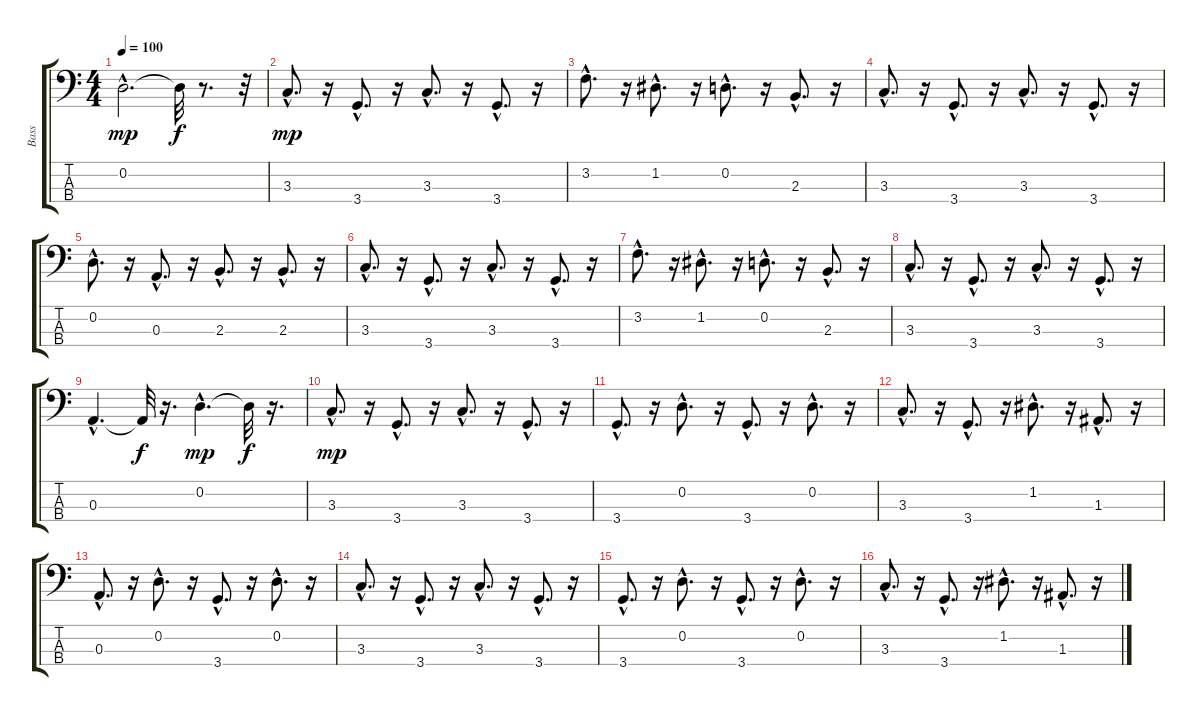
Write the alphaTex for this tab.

\track ("Bass" "Bass") {instrument electricbassfinger}
\staff {score tabs}
\tuning (G2 D2 A1 E1) {hide}
\ts (4 4)
\tempo 100
\clef f4
\ks c
0.2{hac}.2{d dy mp} 0.2{t}.32{dy f} r.8{d} r.32 |
3.3{hac}.8{d dy mp} r.16 3.4{hac}.8{d} r.16 3.3{hac}.8{d} r.16 3.4{hac}.8{d} r.16 |
3.2{hac}.8{d} r.16 1.2{hac}.8{d} r.16 0.2{hac}.8{d} r.16 2.3{hac}.8{d} r.16 |
3.3{hac}.8{d} r.16 3.4{hac}.8{d} r.16 3.3{hac}.8{d} r.16 3.4{hac}.8{d} r.16 |
0.2{hac}.8{d} r.16 0.3{hac}.8{d} r.16 2.3{hac}.8{d} r.16 2.3{hac}.8{d} r.16 |
3.3{hac}.8{d} r.16 3.4{hac}.8{d} r.16 3.3{hac}.8{d} r.16 3.4{hac}.8{d} r.16 |
3.2{hac}.8{d} r.16 1.2{hac}.8{d} r.16 0.2{hac}.8{d} r.16 2.3{hac}.8{d} r.16 |
3.3{hac}.8{d} r.16 3.4{hac}.8{d} r.16 3.3{hac}.8{d} r.16 3.4{hac}.8{d} r.16 |
0.3{hac}.4{d} 0.3{t}.32{dy f} r.16{d} 0.2{hac}.4{d dy mp} 0.2{t}.32{dy f} r.16{d} |
3.3{hac}.8{d dy mp} r.16 3.4{hac}.8{d} r.16 3.3{hac}.8{d} r.16 3.4{hac}.8{d} r.16 |
3.4{hac}.8{d} r.16 0.2{hac}.8{d} r.16 3.4{hac}.8{d} r.16 0.2{hac}.8{d} r.16 |
3.3{hac}.8{d} r.16 3.4{hac}.8{d} r.16 1.2{hac}.8{d} r.16 1.3{hac}.8{d} r.16 |
0.3{hac}.8{d} r.16 0.2{hac}.8{d} r.16 3.4{hac}.8{d} r.16 0.2{hac}.8{d} r.16 |
3.3{hac}.8{d} r.16 3.4{hac}.8{d} r.16 3.3{hac}.8{d} r.16 3.4{hac}.8{d} r.16 |
3.4{hac}.8{d} r.16 0.2{hac}.8{d} r.16 3.4{hac}.8{d} r.16 0.2{hac}.8{d} r.16 |
3.3{hac}.8{d} r.16 3.4{hac}.8{d} r.16 1.2{hac}.8{d} r.16 1.3{hac}.8{d} r.16
